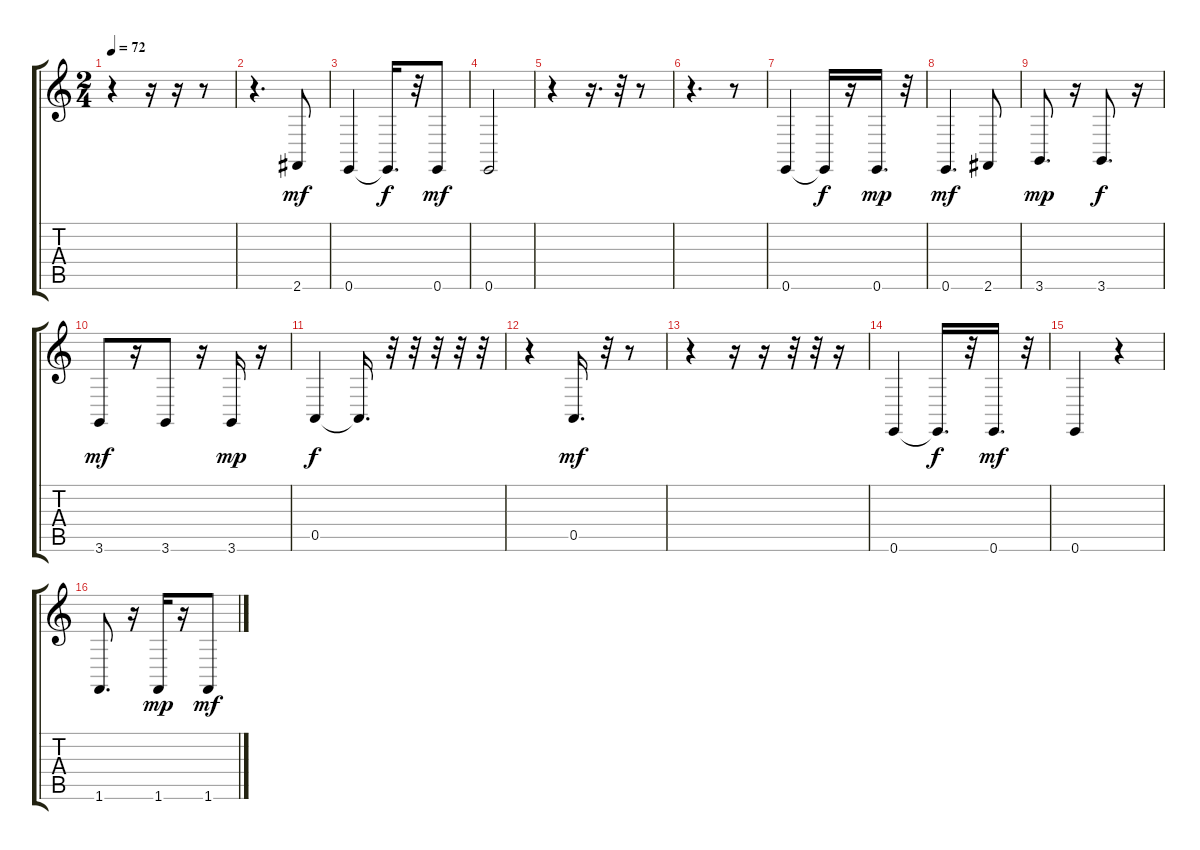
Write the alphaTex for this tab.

\track "" {instrument stringensemble1}
\staff {score tabs}
\tuning (E4 B3 G3 D3 A2 E2) {hide}
\ts (2 4)
\tempo 72
\clef g2
\ks c
r.4{dy mp} r.16 r.16 r.8 |
r.4{d} 2.6.8{dy mf} |
0.6.4 0.6{t}.16{d dy f} r.32 0.6.8{dy mf} |
0.6.2 |
r.4 r.16{d} r.32 r.8 |
r.4{d} r.8 |
0.6.4 0.6{t}.16{dy f} r.16 0.6.16{d dy mp} r.32 |
0.6.4{d dy mf} 2.6.8 |
3.6.8{d dy mp} r.16 3.6.8{d dy f} r.16 |
3.6.8{dy mf} r.16 3.6.8 r.16 3.6.16{dy mp} r.16 |
0.5.4{dy f} 0.5{t}.16{d} r.32 r.32 r.32 r.32 r.32 |
r.4 0.5.16{d dy mf} r.32 r.8 |
r.4 r.16 r.16 r.32 r.32 r.16 |
0.6.4 0.6{t}.16{d dy f} r.32 0.6.16{d dy mf} r.32 |
0.6.4 r.4 |
1.6.8{d} r.16 1.6.16{dy mp} r.16 1.6.8{dy mf}
